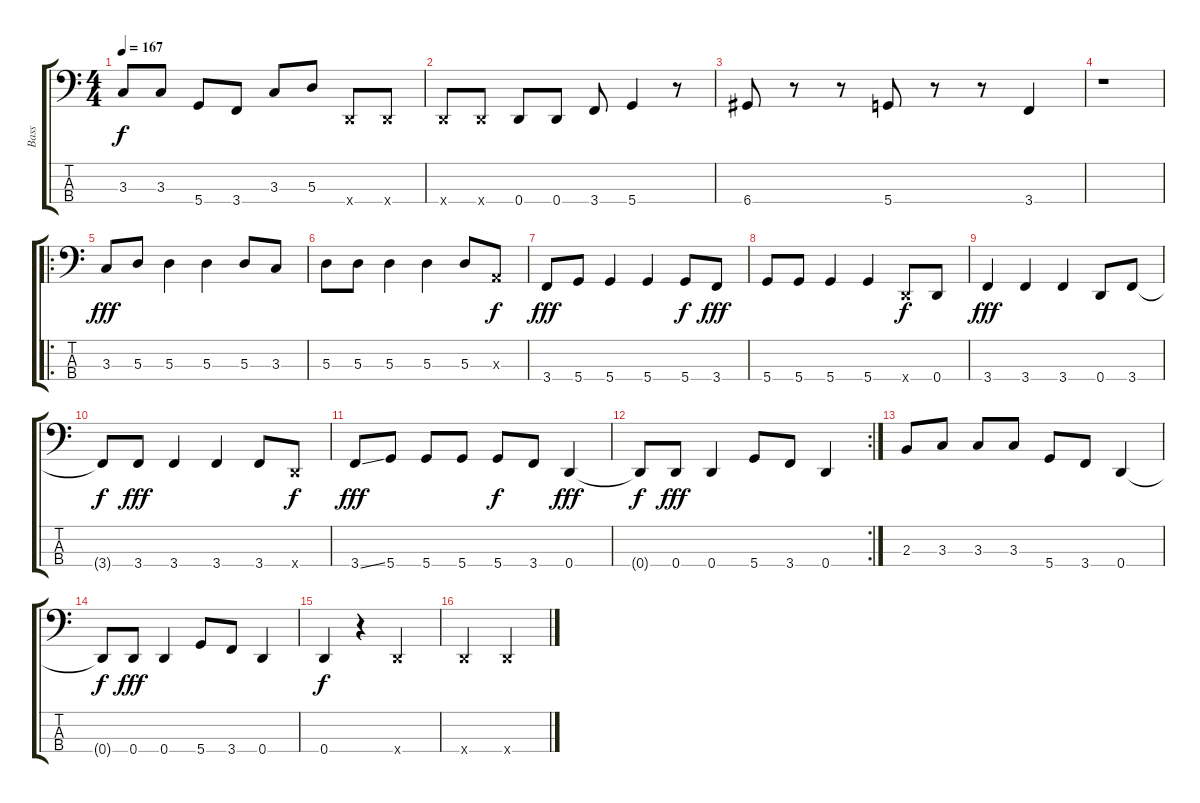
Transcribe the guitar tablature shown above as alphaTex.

\track ("Bass" "Bass") {instrument acousticguitarsteel}
\staff {score tabs}
\tuning (G2 D2 A1 D1) {hide}
\ts (4 4)
\tempo 167
\clef f4
\ks c
3.3{t}.8{dy f} 3.3.8 5.4.8 3.4.8 3.3.8 5.3.8 0.4{x}.8 0.4{x}.8 |
0.4{x}.8 0.4{x}.8 0.4.8 0.4.8 3.4.8 5.4.4 r.8 |
6.4.8 r.8 r.8 5.4.8 r.8 r.8 3.4.4 |
r.1 |
\ro
3.3.8{dy fff} 5.3.8 5.3.4 5.3.4 5.3.8 3.3.8 |
5.3.8 5.3.8 5.3.4 5.3.4 5.3.8 0.3{x}.8{dy f} |
3.4.8{dy fff} 5.4.8 5.4.4 5.4.4 5.4.8{dy f} 3.4.8{dy fff} |
5.4.8 5.4.8 5.4.4 5.4.4 0.4{x}.8{dy f} 0.4.8 |
3.4.4{dy fff} 3.4.4 3.4.4 0.4.8 3.4.8 |
3.4{t}.8{dy f} 3.4.8{dy fff} 3.4.4 3.4.4 3.4.8 0.4{x}.8{dy f} |
3.4{ss}.8{dy fff} 5.4.8 5.4.8 5.4.8 5.4.8{dy f} 3.4.8 0.4.4{dy fff} |
\rc 2
0.4{t}.8{dy f} 0.4.8{dy fff} 0.4.4 5.4.8 3.4.8 0.4.4 |
2.3.8 3.3.8 3.3.8 3.3.8 5.4.8 3.4.8 0.4.4 |
0.4{t}.8{dy f} 0.4.8{dy fff} 0.4.4 5.4.8 3.4.8 0.4.4 |
0.4.4{dy f} r.4 0.4{x}.2 |
0.4{x}.2 0.4{x}.2
